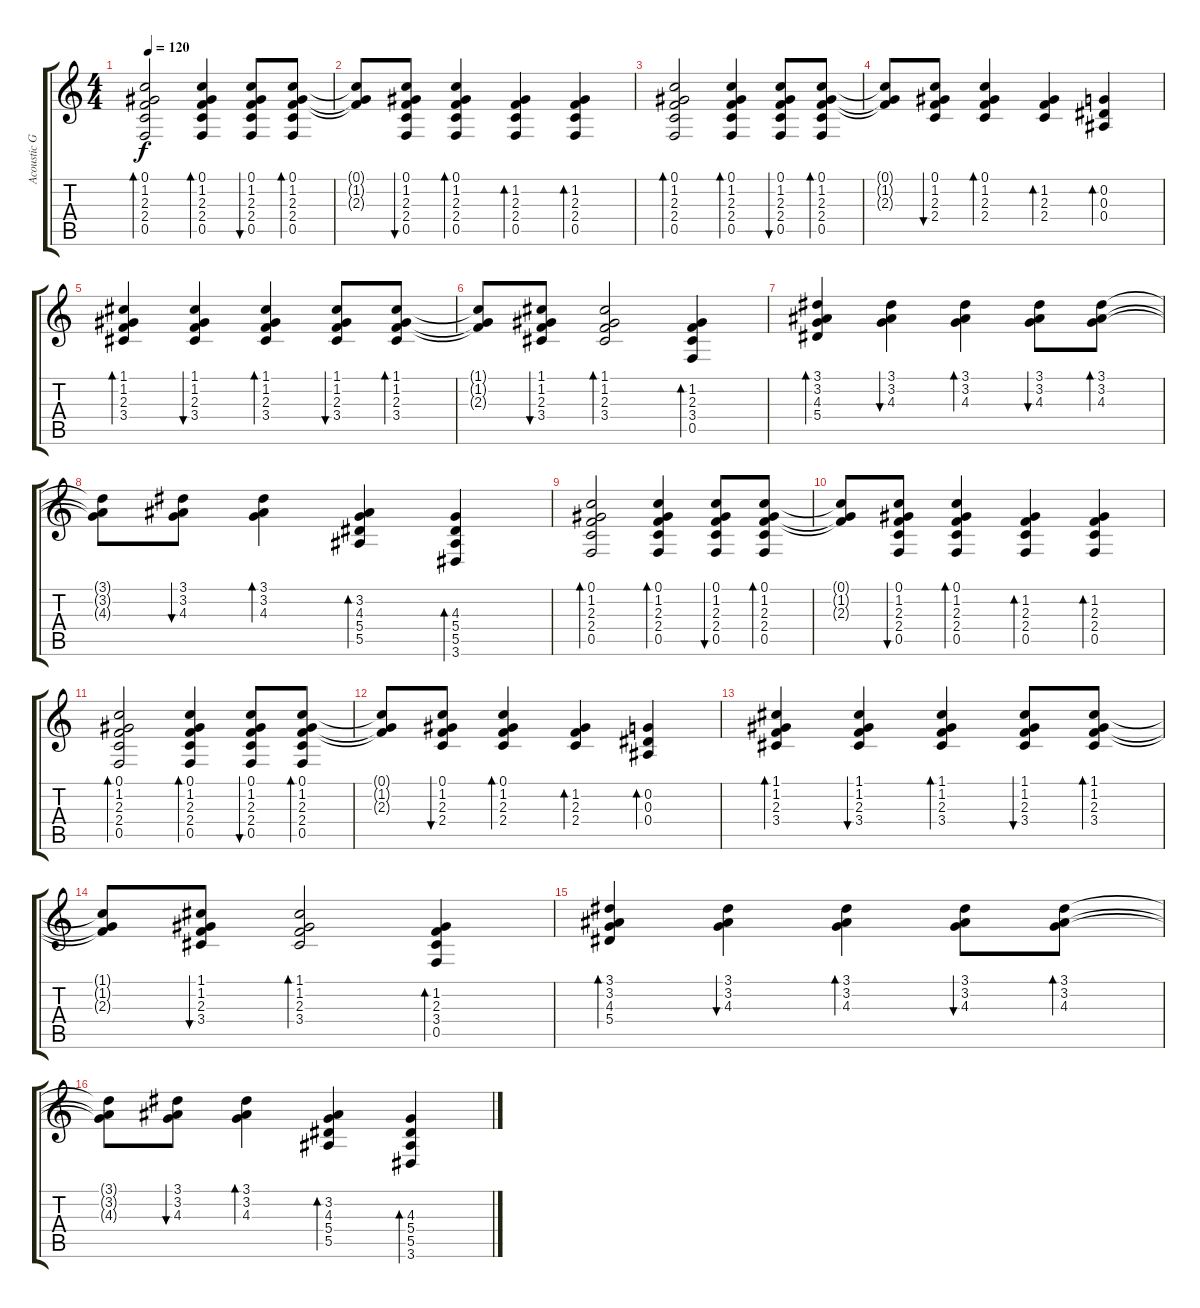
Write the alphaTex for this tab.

\track ("Acoustic Guitar" "Acoustic G") {instrument acousticguitarsteel}
\staff {score tabs}
\tuning (C4 G3 Eb3 Bb2 F2 C2) {hide}
\ts (4 4)
\tempo 120
\clef g2
\ks c
(0.1 1.2 2.3 2.4 0.5).2{bd 60 dy f} (0.1 1.2 2.3 2.4 0.5).4{bd 60} (0.1 1.2 2.3 2.4 0.5).8{bu 60} (0.1 1.2 2.3 2.4 0.5).8{bd 60} |
(0.1{t} 1.2{t} 2.3{t}).8 (0.1 1.2 2.3 2.4 0.5).8{bu 60} (0.1 1.2 2.3 2.4 0.5).4{bd 60} (1.2 2.3 2.4 0.5).4{bd 60} (1.2 2.3 2.4 0.5).4{bd 60} |
(0.1 1.2 2.3 2.4 0.5).2{bd 60} (0.1 1.2 2.3 2.4 0.5).4{bd 60} (0.1 1.2 2.3 2.4 0.5).8{bu 60} (0.1 1.2 2.3 2.4 0.5).8{bd 60} |
(0.1{t} 1.2{t} 2.3{t}).8 (0.1 1.2 2.3 2.4).8{bu 120} (0.1 1.2 2.3 2.4).4{bd 120} (1.2 2.3 2.4).4{bd 60} (0.2 0.3 0.4).4{bd 60} |
(1.1 1.2 2.3 3.4).4{bd 120} (1.1 1.2 2.3 3.4).4{bu 120} (1.1 1.2 2.3 3.4).4{bd 60} (1.1 1.2 2.3 3.4).8{bu 60} (1.1 1.2 2.3 3.4).8{bd 60} |
(1.1{t} 1.2{t} 2.3{t}).8 (1.1 1.2 2.3 3.4).8{bu 60} (1.1 1.2 2.3 3.4).2{bd 60} (1.2 2.3 3.4 0.5).4{bd 60} |
(3.1 3.2 4.3 5.4).4{bd 120} (3.1 3.2 4.3).4{bu 60} (3.1 3.2 4.3).4{bd 60} (3.1 3.2 4.3).8{bu 60} (3.1 3.2 4.3).8{bd 60} |
(3.1{t} 3.2{t} 4.3{t}).8 (3.1 3.2 4.3).8{bu 60} (3.1 3.2 4.3).4{bd 60} (3.2 4.3 5.4 5.5).4{bd 60} (4.3 5.4 5.5 3.6).4{bd 60} |
(0.1 1.2 2.3 2.4 0.5).2{bd 60} (0.1 1.2 2.3 2.4 0.5).4{bd 60} (0.1 1.2 2.3 2.4 0.5).8{bu 60} (0.1 1.2 2.3 2.4 0.5).8{bd 60} |
(0.1{t} 1.2{t} 2.3{t}).8 (0.1 1.2 2.3 2.4 0.5).8{bu 60} (0.1 1.2 2.3 2.4 0.5).4{bd 60} (1.2 2.3 2.4 0.5).4{bd 60} (1.2 2.3 2.4 0.5).4{bd 60} |
(0.1 1.2 2.3 2.4 0.5).2{bd 60} (0.1 1.2 2.3 2.4 0.5).4{bd 60} (0.1 1.2 2.3 2.4 0.5).8{bu 60} (0.1 1.2 2.3 2.4 0.5).8{bd 60} |
(0.1{t} 1.2{t} 2.3{t}).8 (0.1 1.2 2.3 2.4).8{bu 120} (0.1 1.2 2.3 2.4).4{bd 120} (1.2 2.3 2.4).4{bd 60} (0.2 0.3 0.4).4{bd 60} |
(1.1 1.2 2.3 3.4).4{bd 120} (1.1 1.2 2.3 3.4).4{bu 120} (1.1 1.2 2.3 3.4).4{bd 60} (1.1 1.2 2.3 3.4).8{bu 60} (1.1 1.2 2.3 3.4).8{bd 60} |
(1.1{t} 1.2{t} 2.3{t}).8 (1.1 1.2 2.3 3.4).8{bu 60} (1.1 1.2 2.3 3.4).2{bd 60} (1.2 2.3 3.4 0.5).4{bd 60} |
(3.1 3.2 4.3 5.4).4{bd 120} (3.1 3.2 4.3).4{bu 60} (3.1 3.2 4.3).4{bd 60} (3.1 3.2 4.3).8{bu 60} (3.1 3.2 4.3).8{bd 60} |
(3.1{t} 3.2{t} 4.3{t}).8 (3.1 3.2 4.3).8{bu 60} (3.1 3.2 4.3).4{bd 60} (3.2 4.3 5.4 5.5).4{bd 60} (4.3 5.4 5.5 3.6).4{bd 60}
